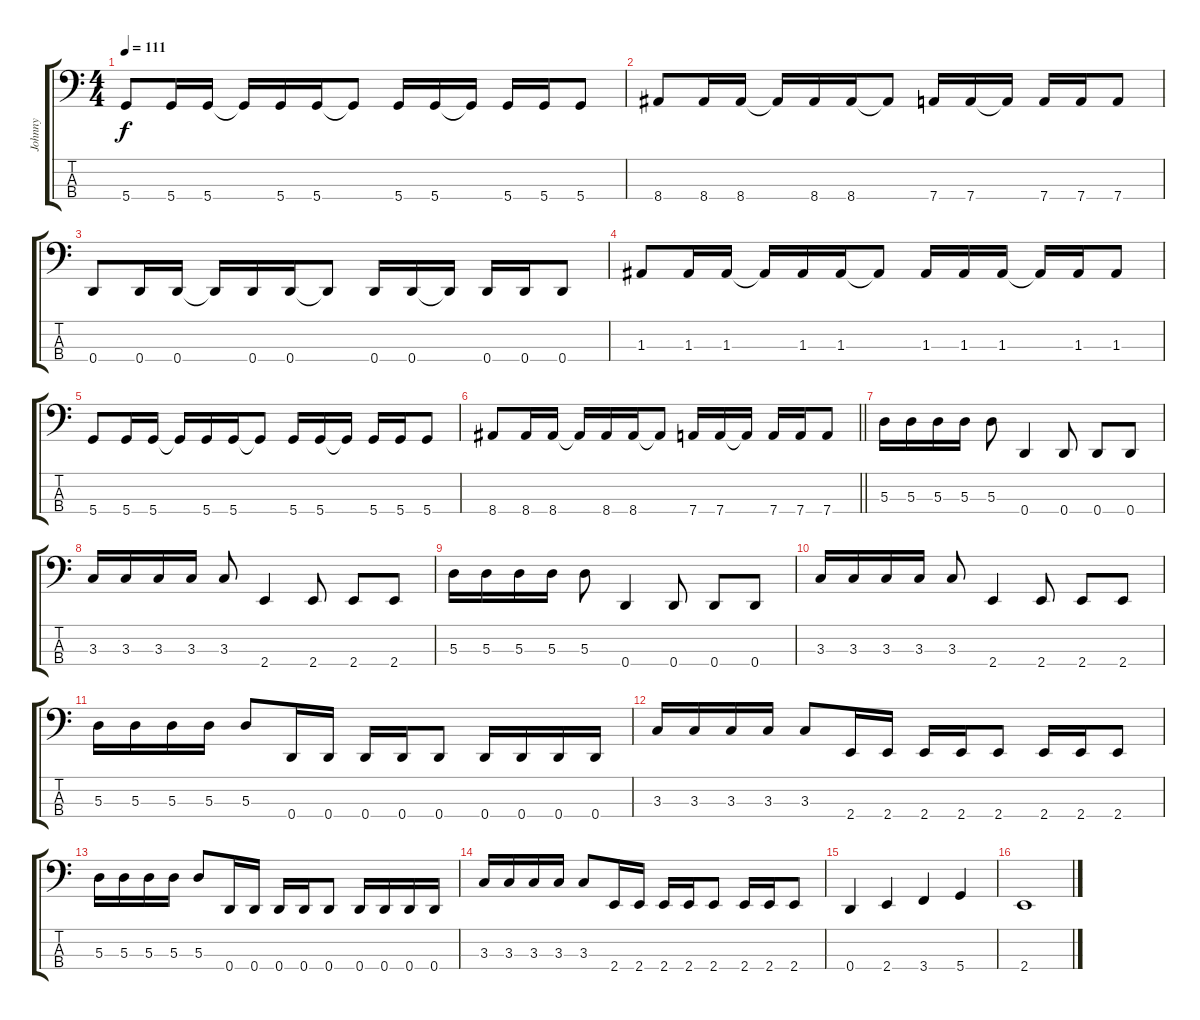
\track ("Johnny" "Johnny") {instrument electricbassfinger}
\staff {score tabs}
\tuning (G2 D2 A1 D1) {hide}
\ts (4 4)
\tempo 111
\clef f4
\ks c
5.4.8{dy f} 5.4.16 5.4.16 5.4{t}.16 5.4.16 5.4.16 5.4{t}.8 5.4.16 5.4.16 5.4{t}.16 5.4.16 5.4.16 5.4.8 |
8.4.8 8.4.16 8.4.16 8.4{t}.16 8.4.16 8.4.16 8.4{t}.8 7.4.16 7.4.16 7.4{t}.16 7.4.16 7.4.16 7.4.8 |
0.4.8 0.4.16 0.4.16 0.4{t}.16 0.4.16 0.4.16 0.4{t}.8 0.4.16 0.4.16 0.4{t}.16 0.4.16 0.4.16 0.4.8 |
1.3.8 1.3.16 1.3.16 1.3{t}.16 1.3.16 1.3.16 1.3{t}.8 1.3.16 1.3.16 1.3.16 1.3{t}.16 1.3.16 1.3.8 |
5.4.8 5.4.16 5.4.16 5.4{t}.16 5.4.16 5.4.16 5.4{t}.8 5.4.16 5.4.16 5.4{t}.16 5.4.16 5.4.16 5.4.8 |
\barLineRight lightlight
8.4.8 8.4.16 8.4.16 8.4{t}.16 8.4.16 8.4.16 8.4{t}.8 7.4.16 7.4.16 7.4{t}.16 7.4.16 7.4.16 7.4.8 |
5.3.16 5.3.16 5.3.16 5.3.16 5.3.8 0.4.4 0.4.8 0.4.8 0.4.8 |
3.3.16 3.3.16 3.3.16 3.3.16 3.3.8 2.4.4 2.4.8 2.4.8 2.4.8 |
5.3.16 5.3.16 5.3.16 5.3.16 5.3.8 0.4.4 0.4.8 0.4.8 0.4.8 |
3.3.16 3.3.16 3.3.16 3.3.16 3.3.8 2.4.4 2.4.8 2.4.8 2.4.8 |
5.3.16 5.3.16 5.3.16 5.3.16 5.3.8 0.4.16 0.4.16 0.4.16 0.4.16 0.4.8 0.4.16 0.4.16 0.4.16 0.4.16 |
3.3.16 3.3.16 3.3.16 3.3.16 3.3.8 2.4.16 2.4.16 2.4.16 2.4.16 2.4.8 2.4.16 2.4.16 2.4.8 |
5.3.16 5.3.16 5.3.16 5.3.16 5.3.8 0.4.16 0.4.16 0.4.16 0.4.16 0.4.8 0.4.16 0.4.16 0.4.16 0.4.16 |
3.3.16 3.3.16 3.3.16 3.3.16 3.3.8 2.4.16 2.4.16 2.4.16 2.4.16 2.4.8 2.4.16 2.4.16 2.4.8 |
0.4.4 2.4.4 3.4.4 5.4.4 |
2.4.1
